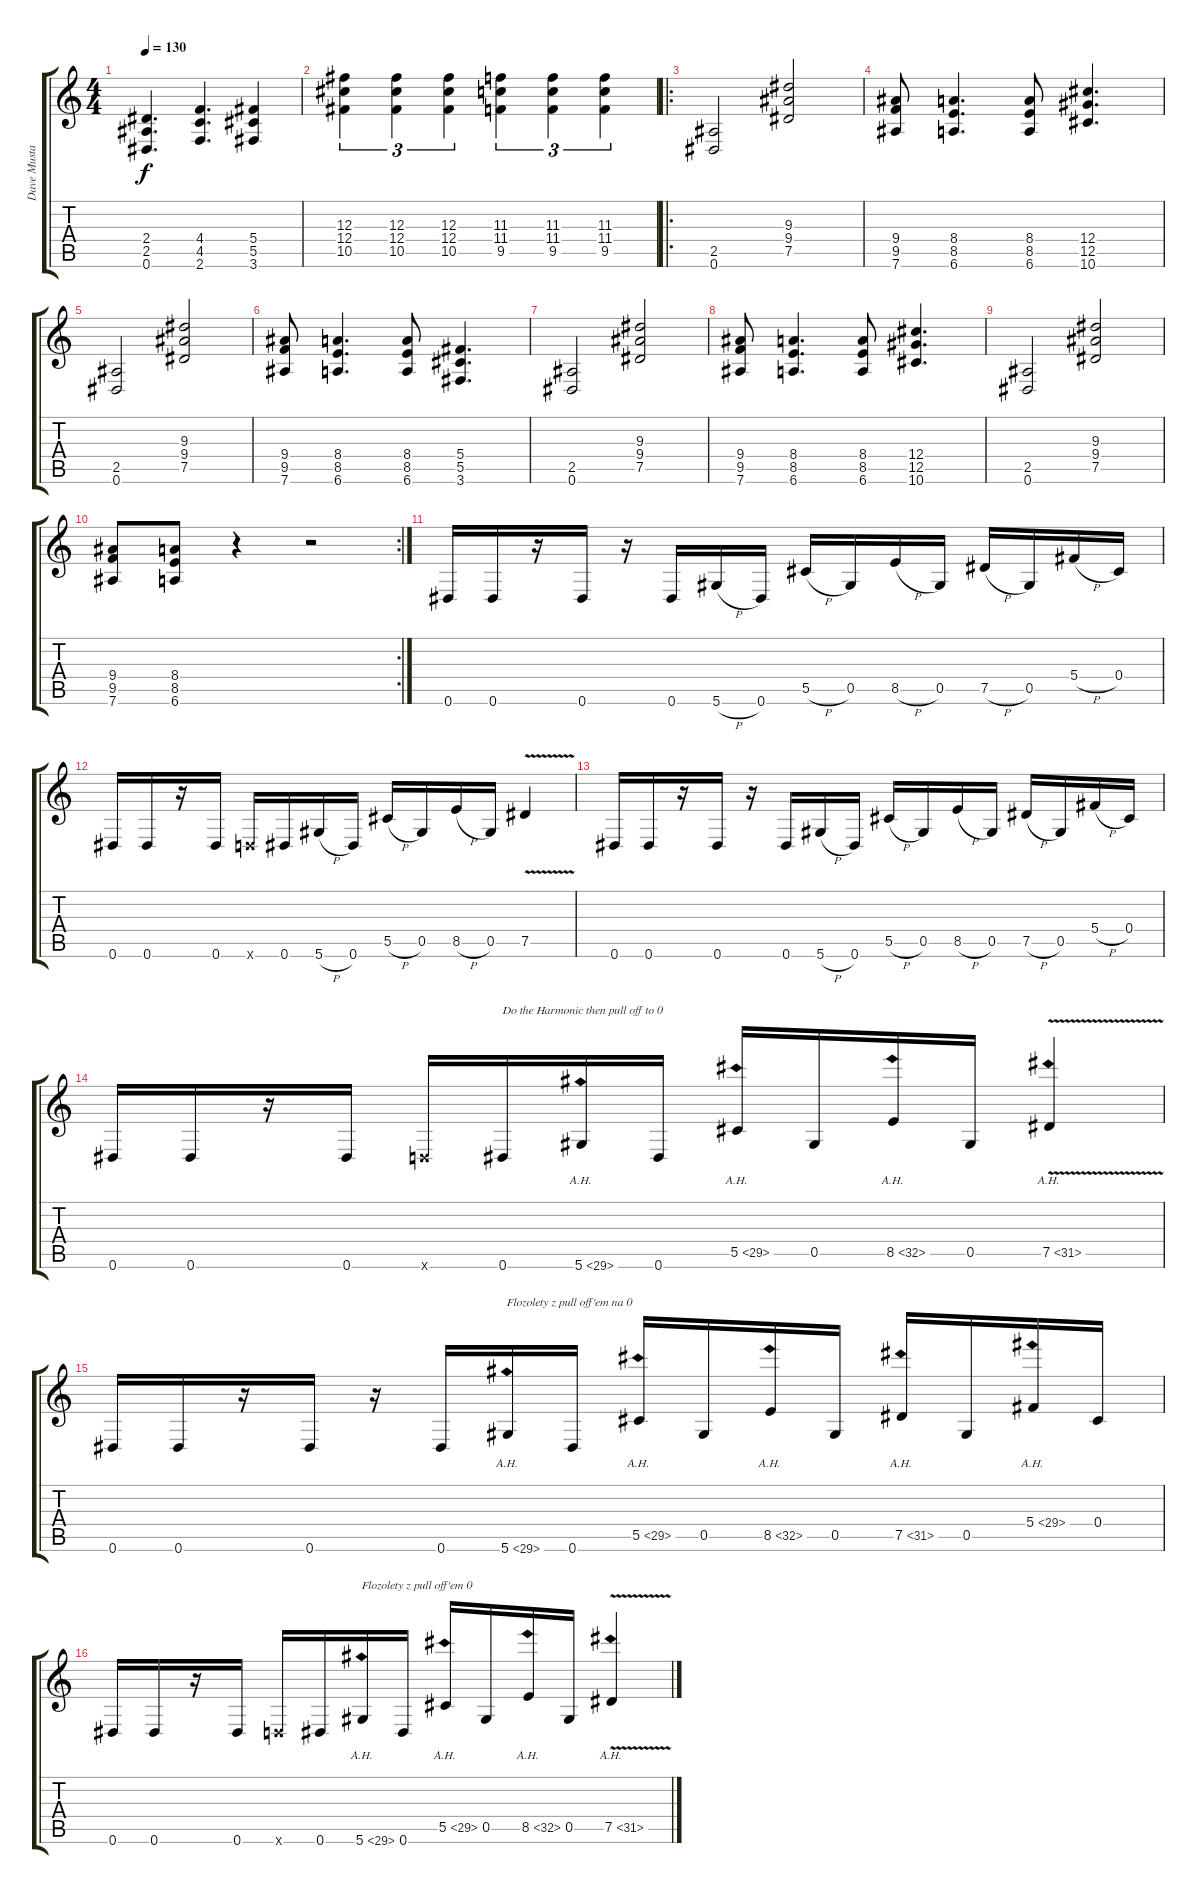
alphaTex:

\track ("Dave Mustaine" "Dave Musta") {instrument distortionguitar}
\staff {score tabs}
\tuning (Eb4 Bb3 Gb3 Db3 Ab2 Eb2) {hide}
\ts (4 4)
\tempo 130
\clef g2
\ks c
(2.4 2.5 0.6).4{d dy f} (4.4 4.5 2.6).4{d} (5.4 5.5 3.6).4 |
(12.3 12.4 10.5).4{tu (3 2)} (12.3 12.4 10.5).4{tu (3 2)} (12.3 12.4 10.5).4{tu (3 2)} (11.3 11.4 9.5).4{tu (3 2)} (11.3 11.4 9.5).4{tu (3 2)} (11.3 11.4 9.5).4{tu (3 2)} |
\ro
(2.5 0.6).2 (9.3 9.4 7.5).2 |
(9.4 9.5 7.6).8 (8.4 8.5 6.6).4{d} (8.4 8.5 6.6).8 (12.4 12.5 10.6).4{d} |
(2.5 0.6).2 (9.3 9.4 7.5).2 |
(9.4 9.5 7.6).8 (8.4 8.5 6.6).4{d} (8.4 8.5 6.6).8 (5.4 5.5 3.6).4{d} |
(2.5 0.6).2 (9.3 9.4 7.5).2 |
(9.4 9.5 7.6).8 (8.4 8.5 6.6).4{d} (8.4 8.5 6.6).8 (12.4 12.5 10.6).4{d} |
(2.5 0.6).2 (9.3 9.4 7.5).2 |
\rc 2
(9.4 9.5 7.6).8 (8.4 8.5 6.6).8 r.4 r.2 |
0.6.16 0.6.16 r.16 0.6.16 r.16 0.6.16 5.6{h}.16 0.6.16 5.5{h}.16 0.5.16 8.5{h}.16 0.5.16 7.5{h}.16 0.5.16 5.4{h}.16 0.4.16 |
0.6.16 0.6.16 r.16 0.6.16 -1.6{x}.16 0.6.16 5.6{h}.16 0.6.16 5.5{h}.16 0.5.16 8.5{h}.16 0.5.16 7.5{v}.4 |
0.6.16 0.6.16 r.16 0.6.16 r.16 0.6.16 5.6{h}.16 0.6.16 5.5{h}.16 0.5.16 8.5{h}.16 0.5.16 7.5{h}.16 0.5.16 5.4{h}.16 0.4.16 |
0.6.16 0.6.16 r.16 0.6.16 -1.6{x}.16 0.6.16{txt "Do the Harmonic then pull off to 0"} 5.6{ah 24}.16 0.6.16 5.5{ah 24}.16 0.5.16 8.5{ah 24}.16 0.5.16 7.5{ah 24 v}.4 |
0.6.16 0.6.16 r.16 0.6.16 r.16 0.6.16 5.6{ah 24}.16{txt "Flozolety z pull off'em na 0"} 0.6.16 5.5{ah 24}.16 0.5.16 8.5{ah 24}.16 0.5.16 7.5{ah 24}.16 0.5.16 5.4{ah 24}.16 0.4.16 |
0.6.16 0.6.16 r.16 0.6.16 -1.6{x}.16 0.6.16 5.6{ah 24}.16{txt "Flozolety z pull off'em 0"} 0.6.16 5.5{ah 24}.16 0.5.16 8.5{ah 24}.16 0.5.16 7.5{ah 24 v}.4
